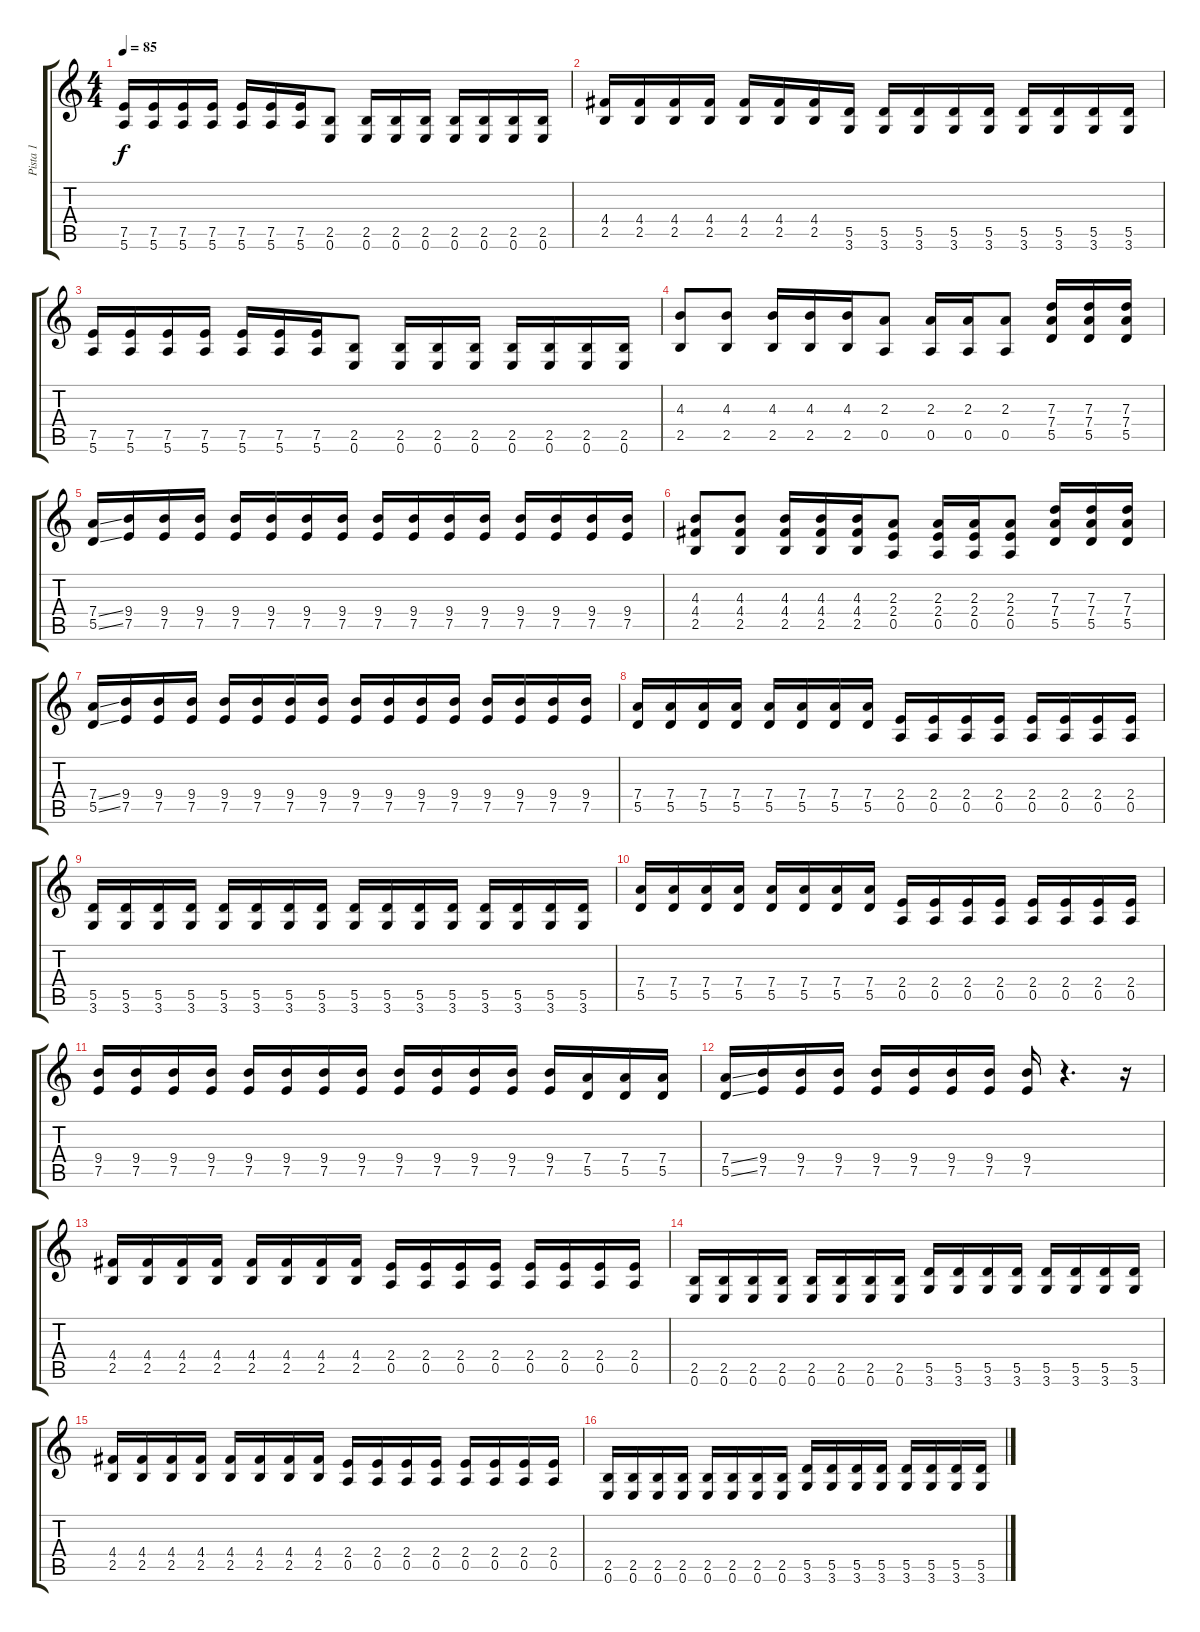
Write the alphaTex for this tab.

\track ("Pista 1" "Pista 1") {instrument overdrivenguitar}
\staff {score tabs}
\tuning (E4 B3 G3 D3 A2 E2) {hide}
\ts (4 4)
\tempo 85
\clef g2
\ks c
(7.5 5.6).16{dy f} (7.5 5.6).16 (7.5 5.6).16 (7.5 5.6).16 (7.5 5.6).16 (7.5 5.6).16 (7.5 5.6).16 (2.5 0.6).8 (2.5 0.6).16 (2.5 0.6).16 (2.5 0.6).16 (2.5 0.6).16 (2.5 0.6).16 (2.5 0.6).16 (2.5 0.6).16 |
(4.4 2.5).16 (4.4 2.5).16 (4.4 2.5).16 (4.4 2.5).16 (4.4 2.5).16 (4.4 2.5).16 (4.4 2.5).16 (5.5 3.6).16 (5.5 3.6).16 (5.5 3.6).16 (5.5 3.6).16 (5.5 3.6).16 (5.5 3.6).16 (5.5 3.6).16 (5.5 3.6).16 (5.5 3.6).16 |
(7.5 5.6).16 (7.5 5.6).16 (7.5 5.6).16 (7.5 5.6).16 (7.5 5.6).16 (7.5 5.6).16 (7.5 5.6).16 (2.5 0.6).8 (2.5 0.6).16 (2.5 0.6).16 (2.5 0.6).16 (2.5 0.6).16 (2.5 0.6).16 (2.5 0.6).16 (2.5 0.6).16 |
(4.3 2.5).8 (4.3 2.5).8 (4.3 2.5).16 (4.3 2.5).16 (4.3 2.5).16 (2.3 0.5).8 (2.3 0.5).16 (2.3 0.5).16 (2.3 0.5).8 (7.3 7.4 5.5).16 (7.3 7.4 5.5).16 (7.3 7.4 5.5).16 |
(7.4{ss} 5.5{ss}).16 (9.4 7.5).16 (9.4 7.5).16 (9.4 7.5).16 (9.4 7.5).16 (9.4 7.5).16 (9.4 7.5).16 (9.4 7.5).16 (9.4 7.5).16 (9.4 7.5).16 (9.4 7.5).16 (9.4 7.5).16 (9.4 7.5).16 (9.4 7.5).16 (9.4 7.5).16 (9.4 7.5).16 |
(4.3 4.4 2.5).8 (4.3 4.4 2.5).8 (4.3 4.4 2.5).16 (4.3 4.4 2.5).16 (4.3 4.4 2.5).16 (2.3 2.4 0.5).8 (2.3 2.4 0.5).16 (2.3 2.4 0.5).16 (2.3 2.4 0.5).8 (7.3 7.4 5.5).16 (7.3 7.4 5.5).16 (7.3 7.4 5.5).16 |
(7.4{ss} 5.5{ss}).16 (9.4 7.5).16 (9.4 7.5).16 (9.4 7.5).16 (9.4 7.5).16 (9.4 7.5).16 (9.4 7.5).16 (9.4 7.5).16 (9.4 7.5).16 (9.4 7.5).16 (9.4 7.5).16 (9.4 7.5).16 (9.4 7.5).16 (9.4 7.5).16 (9.4 7.5).16 (9.4 7.5).16 |
(7.4 5.5).16 (7.4 5.5).16 (7.4 5.5).16 (7.4 5.5).16 (7.4 5.5).16 (7.4 5.5).16 (7.4 5.5).16 (7.4 5.5).16 (2.4 0.5).16 (2.4 0.5).16 (2.4 0.5).16 (2.4 0.5).16 (2.4 0.5).16 (2.4 0.5).16 (2.4 0.5).16 (2.4 0.5).16 |
(5.5 3.6).16 (5.5 3.6).16 (5.5 3.6).16 (5.5 3.6).16 (5.5 3.6).16 (5.5 3.6).16 (5.5 3.6).16 (5.5 3.6).16 (5.5 3.6).16 (5.5 3.6).16 (5.5 3.6).16 (5.5 3.6).16 (5.5 3.6).16 (5.5 3.6).16 (5.5 3.6).16 (5.5 3.6).16 |
(7.4 5.5).16 (7.4 5.5).16 (7.4 5.5).16 (7.4 5.5).16 (7.4 5.5).16 (7.4 5.5).16 (7.4 5.5).16 (7.4 5.5).16 (2.4 0.5).16 (2.4 0.5).16 (2.4 0.5).16 (2.4 0.5).16 (2.4 0.5).16 (2.4 0.5).16 (2.4 0.5).16 (2.4 0.5).16 |
(9.4 7.5).16 (9.4 7.5).16 (9.4 7.5).16 (9.4 7.5).16 (9.4 7.5).16 (9.4 7.5).16 (9.4 7.5).16 (9.4 7.5).16 (9.4 7.5).16 (9.4 7.5).16 (9.4 7.5).16 (9.4 7.5).16 (9.4 7.5).16 (7.4 5.5).16 (7.4 5.5).16 (7.4 5.5).16 |
(7.4{ss} 5.5{ss}).16 (9.4 7.5).16 (9.4 7.5).16 (9.4 7.5).16 (9.4 7.5).16 (9.4 7.5).16 (9.4 7.5).16 (9.4 7.5).16 (9.4 7.5).16 r.4{d} r.16 |
(4.4 2.5).16 (4.4 2.5).16 (4.4 2.5).16 (4.4 2.5).16 (4.4 2.5).16 (4.4 2.5).16 (4.4 2.5).16 (4.4 2.5).16 (2.4 0.5).16 (2.4 0.5).16 (2.4 0.5).16 (2.4 0.5).16 (2.4 0.5).16 (2.4 0.5).16 (2.4 0.5).16 (2.4 0.5).16 |
(2.5 0.6).16 (2.5 0.6).16 (2.5 0.6).16 (2.5 0.6).16 (2.5 0.6).16 (2.5 0.6).16 (2.5 0.6).16 (2.5 0.6).16 (5.5 3.6).16 (5.5 3.6).16 (5.5 3.6).16 (5.5 3.6).16 (5.5 3.6).16 (5.5 3.6).16 (5.5 3.6).16 (5.5 3.6).16 |
(4.4 2.5).16 (4.4 2.5).16 (4.4 2.5).16 (4.4 2.5).16 (4.4 2.5).16 (4.4 2.5).16 (4.4 2.5).16 (4.4 2.5).16 (2.4 0.5).16 (2.4 0.5).16 (2.4 0.5).16 (2.4 0.5).16 (2.4 0.5).16 (2.4 0.5).16 (2.4 0.5).16 (2.4 0.5).16 |
(2.5 0.6).16 (2.5 0.6).16 (2.5 0.6).16 (2.5 0.6).16 (2.5 0.6).16 (2.5 0.6).16 (2.5 0.6).16 (2.5 0.6).16 (5.5 3.6).16 (5.5 3.6).16 (5.5 3.6).16 (5.5 3.6).16 (5.5 3.6).16 (5.5 3.6).16 (5.5 3.6).16 (5.5 3.6).16
